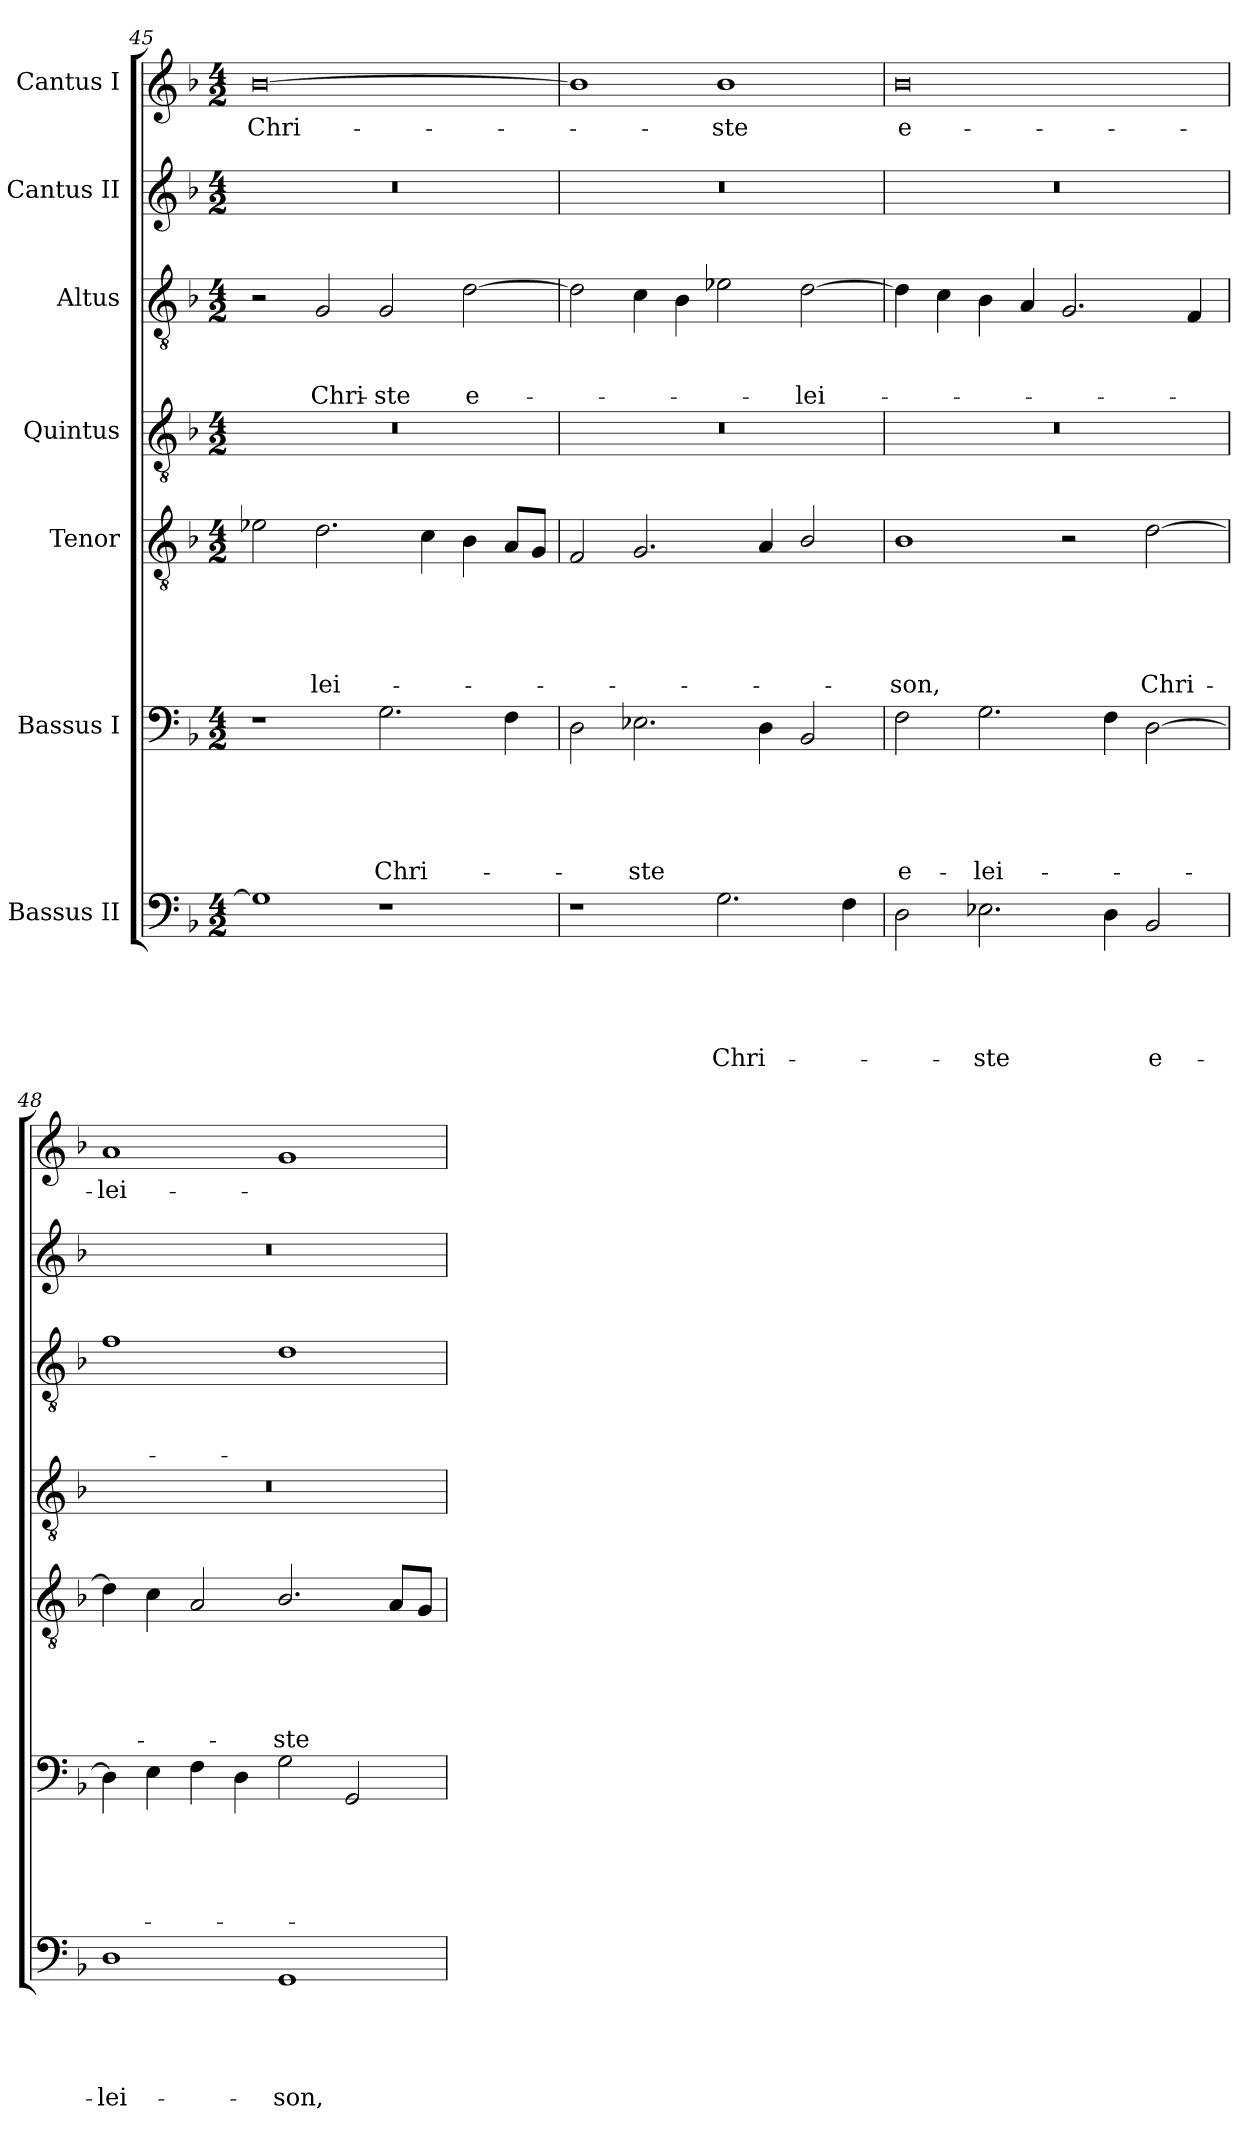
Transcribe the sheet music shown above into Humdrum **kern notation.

**kern	**text	**text	**text	**text	**text	**kern	**text	**text	**text	**text	**text	**kern	**text	**text	**text	**text	**text	**kern	**kern	**text	**text	**text	**kern	**kern	**text
*part7	*part7	*part7	*part7	*part7	*part7	*part6	*part6	*part6	*part6	*part6	*part6	*part5	*part5	*part5	*part5	*part5	*part5	*part4	*part3	*part3	*part3	*part3	*part2	*part1	*part1
*staff7	*staff7	*staff7	*staff7	*staff7	*staff7	*staff6	*staff6	*staff6	*staff6	*staff6	*staff6	*staff5	*staff5	*staff5	*staff5	*staff5	*staff5	*staff4	*staff3	*staff3	*staff3	*staff3	*staff2	*staff1	*staff1
*I"Bassus II	*	*	*	*	*	*I"Bassus I	*	*	*	*	*	*I"Tenor	*	*	*	*	*	*I"Quintus	*I"Altus	*	*	*	*I"Cantus II	*I"Cantus I	*
*clefF4	*	*	*	*	*	*clefF4	*	*	*	*	*	*clefGv2	*	*	*	*	*	*clefGv2	*clefGv2	*	*	*	*clefG2	*clefG2	*
*k[b-]	*	*	*	*	*	*k[b-]	*	*	*	*	*	*k[b-]	*	*	*	*	*	*k[b-]	*k[b-]	*	*	*	*k[b-]	*k[b-]	*
*M4/2	*	*	*	*	*	*M4/2	*	*	*	*	*	*M4/2	*	*	*	*	*	*M4/2	*M4/2	*	*	*	*M4/2	*M4/2	*
=45	=45	=45	=45	=45	=45	=45	=45	=45	=45	=45	=45	=45	=45	=45	=45	=45	=45	=45	=45	=45	=45	=45	=45	=45	=45
1G\]	.	.	.	.	.	1r	.	.	.	.	.	2e-X\	.	.	.	.	.	0r	2r	.	.	.	0r	[0b-\	Chri-
.	.	.	.	.	.	.	.	.	.	.	.	2.d\	.	.	.	.	-lei-	.	2G/	.	.	Chri-	.	.	.
1r	.	.	.	.	.	2.G\	.	.	.	.	Chri-	.	.	.	.	.	.	.	2G/	.	.	-ste	.	.	.
.	.	.	.	.	.	.	.	.	.	.	.	4c\	.	.	.	.	.	.	.	.	.	.	.	.	.
.	.	.	.	.	.	.	.	.	.	.	.	4B-\	.	.	.	.	.	.	[2d\	.	.	e-	.	.	.
.	.	.	.	.	.	4F\	.	.	.	.	.	8A/L	.	.	.	.	.	.	.	.	.	.	.	.	.
.	.	.	.	.	.	.	.	.	.	.	.	8G/J	.	.	.	.	.	.	.	.	.	.	.	.	.
=46	=46	=46	=46	=46	=46	=46	=46	=46	=46	=46	=46	=46	=46	=46	=46	=46	=46	=46	=46	=46	=46	=46	=46	=46	=46
1r	.	.	.	.	.	2D\	.	.	.	.	.	2F/	.	.	.	.	.	0r	2d\]	.	.	.	0r	1b-\]	.
.	.	.	.	.	.	2.E-X\	.	.	.	.	-ste	2.G/	.	.	.	.	.	.	4c\	.	.	.	.	.	.
.	.	.	.	.	.	.	.	.	.	.	.	.	.	.	.	.	.	.	4B-\	.	.	.	.	.	.
2.G\	.	.	.	.	Chri-	.	.	.	.	.	.	.	.	.	.	.	.	.	2e-X\	.	.	.	.	1b-\	-ste
.	.	.	.	.	.	4D\	.	.	.	.	.	4A/	.	.	.	.	.	.	.	.	.	.	.	.	.
.	.	.	.	.	.	2BB-/	.	.	.	.	.	2B-/	.	.	.	.	.	.	[2d\	.	.	-lei-	.	.	.
4F\	.	.	.	.	.	.	.	.	.	.	.	.	.	.	.	.	.	.	.	.	.	.	.	.	.
=47	=47	=47	=47	=47	=47	=47	=47	=47	=47	=47	=47	=47	=47	=47	=47	=47	=47	=47	=47	=47	=47	=47	=47	=47	=47
2D\	.	.	.	.	.	2F\	.	.	.	.	e-	1B-\	.	.	.	.	-son,	0r	4d\]	.	.	.	0r	0b-\	e-
.	.	.	.	.	.	.	.	.	.	.	.	.	.	.	.	.	.	.	4c\	.	.	.	.	.	.
2.E-X\	.	.	.	.	-ste	2.G\	.	.	.	.	-lei-	.	.	.	.	.	.	.	4B-\	.	.	.	.	.	.
.	.	.	.	.	.	.	.	.	.	.	.	.	.	.	.	.	.	.	4A/	.	.	.	.	.	.
.	.	.	.	.	.	.	.	.	.	.	.	2r	.	.	.	.	.	.	2.G/	.	.	.	.	.	.
4D\	.	.	.	.	.	4F\	.	.	.	.	.	.	.	.	.	.	.	.	.	.	.	.	.	.	.
2BB-/	.	.	.	.	e-	[2D\	.	.	.	.	.	[2d\	.	.	.	.	Chri-	.	.	.	.	.	.	.	.
.	.	.	.	.	.	.	.	.	.	.	.	.	.	.	.	.	.	.	4F/	.	.	.	.	.	.
=48	=48	=48	=48	=48	=48	=48	=48	=48	=48	=48	=48	=48	=48	=48	=48	=48	=48	=48	=48	=48	=48	=48	=48	=48	=48
1D\	.	.	.	.	-lei-	4D\]	.	.	.	.	.	4d\]	.	.	.	.	.	0r	1f\	.	.	.	0r	1a/	-lei-
.	.	.	.	.	.	4E\	.	.	.	.	.	4c\	.	.	.	.	.	.	.	.	.	.	.	.	.
.	.	.	.	.	.	4F\	.	.	.	.	.	2A/	.	.	.	.	.	.	.	.	.	.	.	.	.
.	.	.	.	.	.	4D\	.	.	.	.	.	.	.	.	.	.	.	.	.	.	.	.	.	.	.
1GG/	.	.	.	.	-son,	2G\	.	.	.	.	.	2.B-/	.	.	.	.	-ste	.	1d\	.	.	.	.	1g/	.
.	.	.	.	.	.	2GG/	.	.	.	.	.	.	.	.	.	.	.	.	.	.	.	.	.	.	.
.	.	.	.	.	.	.	.	.	.	.	.	8A/L	.	.	.	.	.	.	.	.	.	.	.	.	.
.	.	.	.	.	.	.	.	.	.	.	.	8G/J	.	.	.	.	.	.	.	.	.	.	.	.	.
=	=	=	=	=	=	=	=	=	=	=	=	=	=	=	=	=	=	=	=	=	=	=	=	=	=
*-	*-	*-	*-	*-	*-	*-	*-	*-	*-	*-	*-	*-	*-	*-	*-	*-	*-	*-	*-	*-	*-	*-	*-	*-	*-
